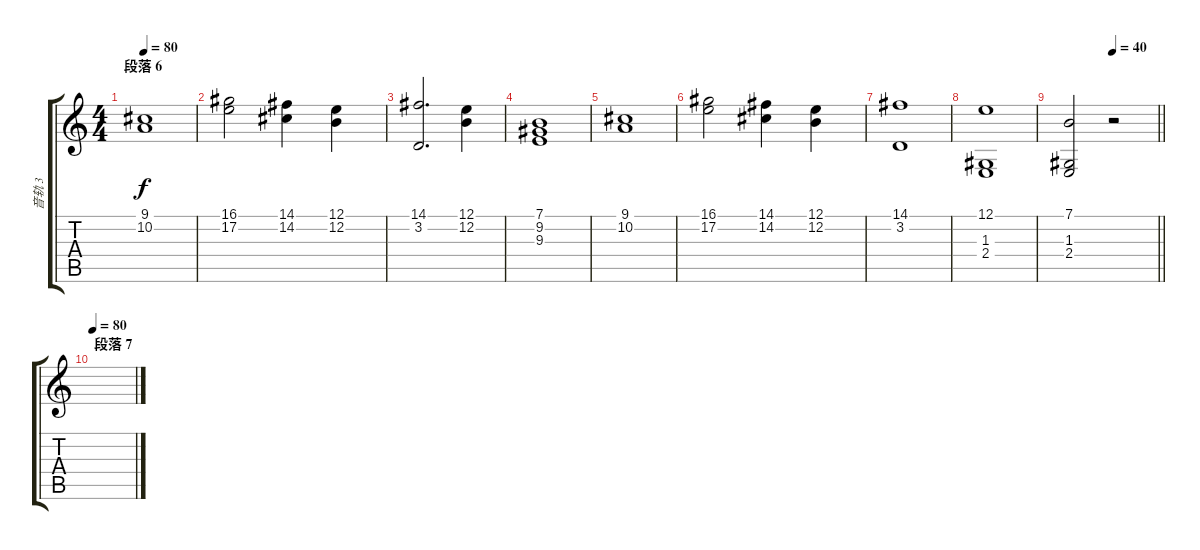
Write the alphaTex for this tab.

\track ("音轨 3" "音轨 3") {instrument stringensemble1}
\staff {score tabs}
\tuning (E4 B3 G3 D3 A2 E2) {hide}
\ts (4 4)
\section ("" "段落 6")
\tempo 80
\clef g2
\ks c
(9.1 10.2).1{dy f} |
(16.1 17.2).2 (14.1 14.2).4 (12.1 12.2).4 |
(14.1 3.2).2{d} (12.1 12.2).4 |
(7.1 9.2 9.3).1 |
(9.1 10.2).1 |
(16.1 17.2).2 (14.1 14.2).4 (12.1 12.2).4 |
(14.1 3.2).1 |
(12.1 1.3 2.4).1 |
\tempo (40 0.5)
\barLineRight lightlight
(7.1 1.3 2.4).2 r.2 |
\section ("" "段落 7")
\tempo 80
